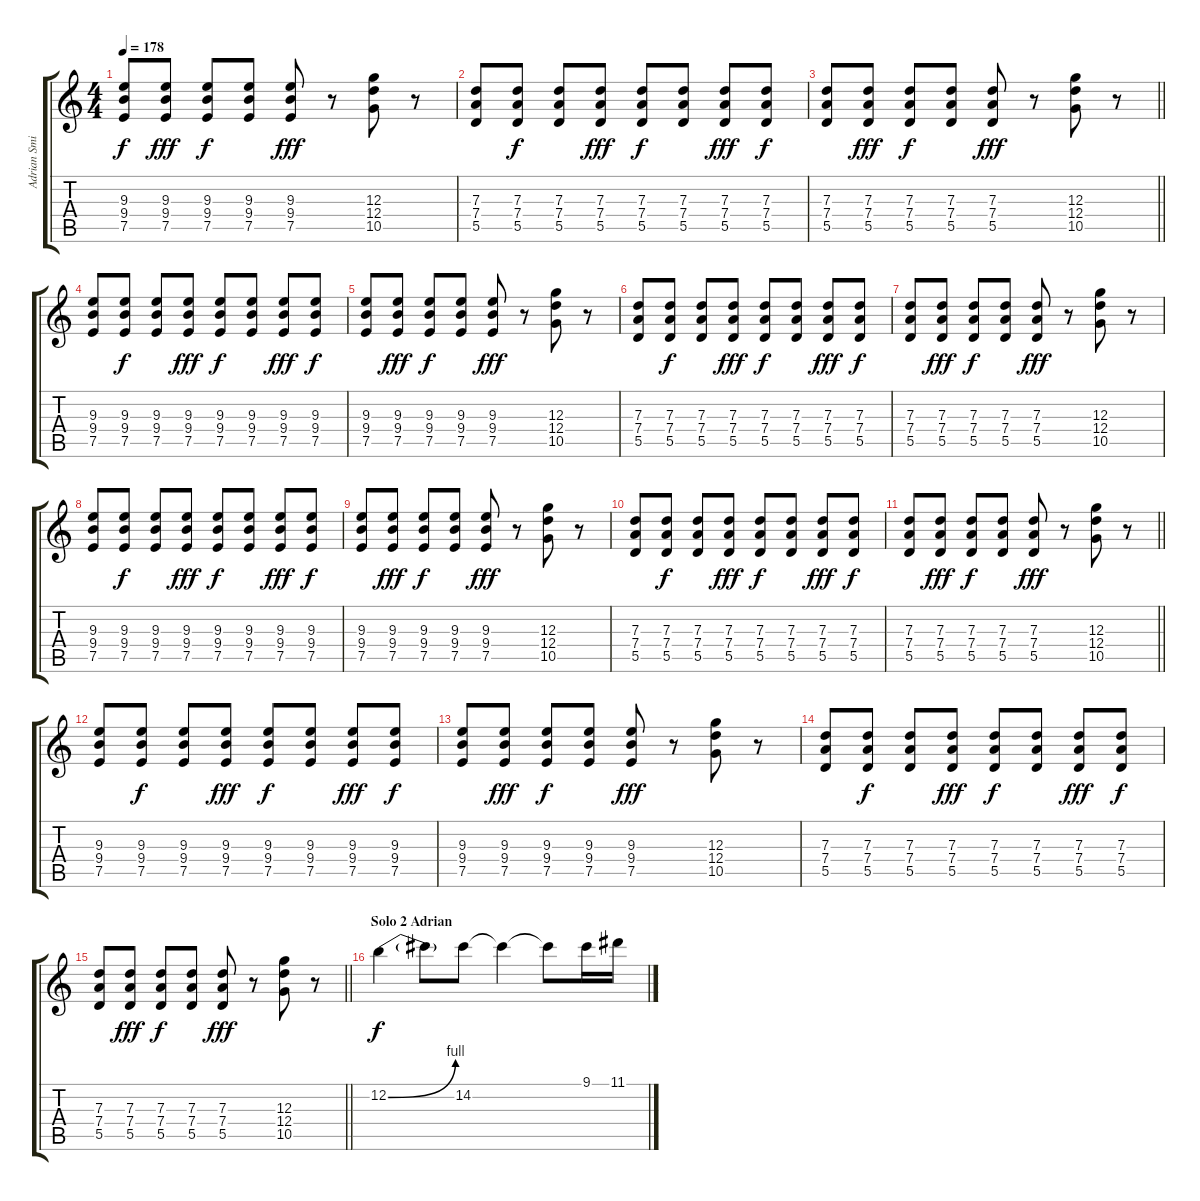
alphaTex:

\track ("Adrian Smith" "Adrian Smi") {instrument distortionguitar}
\staff {score tabs}
\tuning (E4 B3 G3 D3 A2 E2) {hide}
\ts (4 4)
\tempo 178
\clef g2
\ks c
(9.3 9.4 7.5).8{dy f} (9.3 9.4 7.5).8{dy fff} (9.3 9.4 7.5).8{dy f} (9.3 9.4 7.5).8 (9.3 9.4 7.5).8{dy fff} r.8 (12.3 12.4 10.5).8 r.8 |
(7.3 7.4 5.5).8 (7.3 7.4 5.5).8{dy f} (7.3 7.4 5.5).8 (7.3 7.4 5.5).8{dy fff} (7.3 7.4 5.5).8{dy f} (7.3 7.4 5.5).8 (7.3 7.4 5.5).8{dy fff} (7.3 7.4 5.5).8{dy f} |
\barLineRight lightlight
(7.3 7.4 5.5).8 (7.3 7.4 5.5).8{dy fff} (7.3 7.4 5.5).8{dy f} (7.3 7.4 5.5).8 (7.3 7.4 5.5).8{dy fff} r.8 (12.3 12.4 10.5).8 r.8 |
(9.3 9.4 7.5).8 (9.3 9.4 7.5).8{dy f} (9.3 9.4 7.5).8 (9.3 9.4 7.5).8{dy fff} (9.3 9.4 7.5).8{dy f} (9.3 9.4 7.5).8 (9.3 9.4 7.5).8{dy fff} (9.3 9.4 7.5).8{dy f} |
(9.3 9.4 7.5).8 (9.3 9.4 7.5).8{dy fff} (9.3 9.4 7.5).8{dy f} (9.3 9.4 7.5).8 (9.3 9.4 7.5).8{dy fff} r.8 (12.3 12.4 10.5).8 r.8 |
(7.3 7.4 5.5).8 (7.3 7.4 5.5).8{dy f} (7.3 7.4 5.5).8 (7.3 7.4 5.5).8{dy fff} (7.3 7.4 5.5).8{dy f} (7.3 7.4 5.5).8 (7.3 7.4 5.5).8{dy fff} (7.3 7.4 5.5).8{dy f} |
(7.3 7.4 5.5).8 (7.3 7.4 5.5).8{dy fff} (7.3 7.4 5.5).8{dy f} (7.3 7.4 5.5).8 (7.3 7.4 5.5).8{dy fff} r.8 (12.3 12.4 10.5).8 r.8 |
(9.3 9.4 7.5).8 (9.3 9.4 7.5).8{dy f} (9.3 9.4 7.5).8 (9.3 9.4 7.5).8{dy fff} (9.3 9.4 7.5).8{dy f} (9.3 9.4 7.5).8 (9.3 9.4 7.5).8{dy fff} (9.3 9.4 7.5).8{dy f} |
(9.3 9.4 7.5).8 (9.3 9.4 7.5).8{dy fff} (9.3 9.4 7.5).8{dy f} (9.3 9.4 7.5).8 (9.3 9.4 7.5).8{dy fff} r.8 (12.3 12.4 10.5).8 r.8 |
(7.3 7.4 5.5).8 (7.3 7.4 5.5).8{dy f} (7.3 7.4 5.5).8 (7.3 7.4 5.5).8{dy fff} (7.3 7.4 5.5).8{dy f} (7.3 7.4 5.5).8 (7.3 7.4 5.5).8{dy fff} (7.3 7.4 5.5).8{dy f} |
\barLineRight lightlight
(7.3 7.4 5.5).8 (7.3 7.4 5.5).8{dy fff} (7.3 7.4 5.5).8{dy f} (7.3 7.4 5.5).8 (7.3 7.4 5.5).8{dy fff} r.8 (12.3 12.4 10.5).8 r.8 |
(9.3 9.4 7.5).8 (9.3 9.4 7.5).8{dy f} (9.3 9.4 7.5).8 (9.3 9.4 7.5).8{dy fff} (9.3 9.4 7.5).8{dy f} (9.3 9.4 7.5).8 (9.3 9.4 7.5).8{dy fff} (9.3 9.4 7.5).8{dy f} |
(9.3 9.4 7.5).8 (9.3 9.4 7.5).8{dy fff} (9.3 9.4 7.5).8{dy f} (9.3 9.4 7.5).8 (9.3 9.4 7.5).8{dy fff} r.8 (12.3 12.4 10.5).8 r.8 |
(7.3 7.4 5.5).8 (7.3 7.4 5.5).8{dy f} (7.3 7.4 5.5).8 (7.3 7.4 5.5).8{dy fff} (7.3 7.4 5.5).8{dy f} (7.3 7.4 5.5).8 (7.3 7.4 5.5).8{dy fff} (7.3 7.4 5.5).8{dy f} |
\barLineRight lightlight
(7.3 7.4 5.5).8 (7.3 7.4 5.5).8{dy fff} (7.3 7.4 5.5).8{dy f} (7.3 7.4 5.5).8 (7.3 7.4 5.5).8{dy fff} r.8 (12.3 12.4 10.5).8 r.8 |
\section ("" "Solo 2 Adrian")
12.2{be (bend 0 0 60 4)}.4{dy f volume 16} 12.2{t}.8 14.2.8 14.2{t}.4 14.2{t}.8 9.1.16 11.1.16
